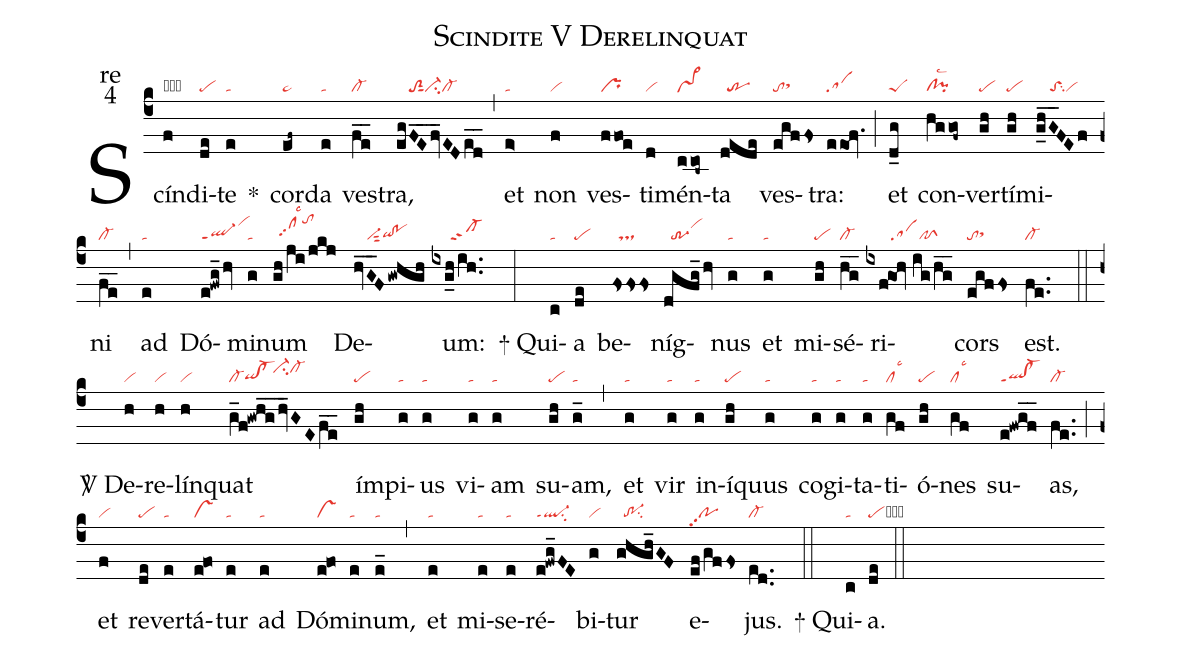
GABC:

name:Scindite V Derelinquat;
office-part:re;
mode:4;
nabc-lines:1;
%%
(c4) Scín(f|obvi)di(de|pe)te(e|ta) <sp>*</sp>() cor(ef~|ta>)da(e|ta) ves(fe__|cl-)tra,(egFE__fv_EDed__|////toS2sut1ci-cl-) (,) et(e>|ta) non(f|vi) ves(ffoe|pr)ti(d|vi)mén(ccob~|vs>)ta(dede|//tr) ves(egffs|tosthh)tra:(eeof.|sa) (;) et(d_g|peS) con(hggof~|cl!pilsc2)ver(gh|pe)tí(gh|pe)mi(g_hG__FEf|////toSsu2vi)ni(fe__|cl-) (,) ad(e|ta) Dó(e!fwg_/hv|ql-ppt1vihl)mi(g|ta)num(gh/ji/jkj|//sfhhlsc3tohm) De(hvG__F/gwhgh|////vi-sut2qihg!pohg)um:(ixg_h/ih..|//////sf-) (:)
<sp>+</sp> Qui(c|ta)a(de|pe) be(fsss|//ts)níg(dgfg_/hv|//tr-3vihk)nus(g|ta) et(g|ta) mi(gh|pe)sé(hg__|cl-)ri(ixf@goh//ig/hg__|////////sapfS)cors(egffs|tosthh) est.(fe..|cl-) (::)

<sp>V/</sp> De(h|vi)re(h|vi)lín(h|vi)quat(g_f!gwhg__/hv_GEfe__|cl-qihg!cl-hg`ci-hjcl-hj) ím(gh|pe)pi(g|ta)us(g|ta) vi(g|ta)am(g|ta) su(gh|pe)am,(g_|ta) (,) et(g|ta) vir(g|ta) in(g|ta)í(gh|pe)quus(g|ta) co(g|ta)gi(g|ta)ta(g|ta)ti(gf|cllsc3)ó(gh|pe)nes(gf|cllsc3) su(e!fwgf__|ql!cl-ppt1)as,(fe..|cl-) (;) et(f|vi) re(de|pe)ver(e|ta)tá(e@fo|vs)tur(e|ta) ad(e|ta) Dó(e@fo|vs)mi(e|ta)num,(e_|ta) (,) et(e|ta) mi(e|ta)se(e|ta)ré(e!fwg_FE|ql-ppt1su2)bi(g|vi)tur(ghgh_GF|//tr-1su2) e(ef/gffs|popp2)jus.(ed..|cl-) (::)
<sp>+</sp> Qui(c|ta)a.(de|pecb) (::)
